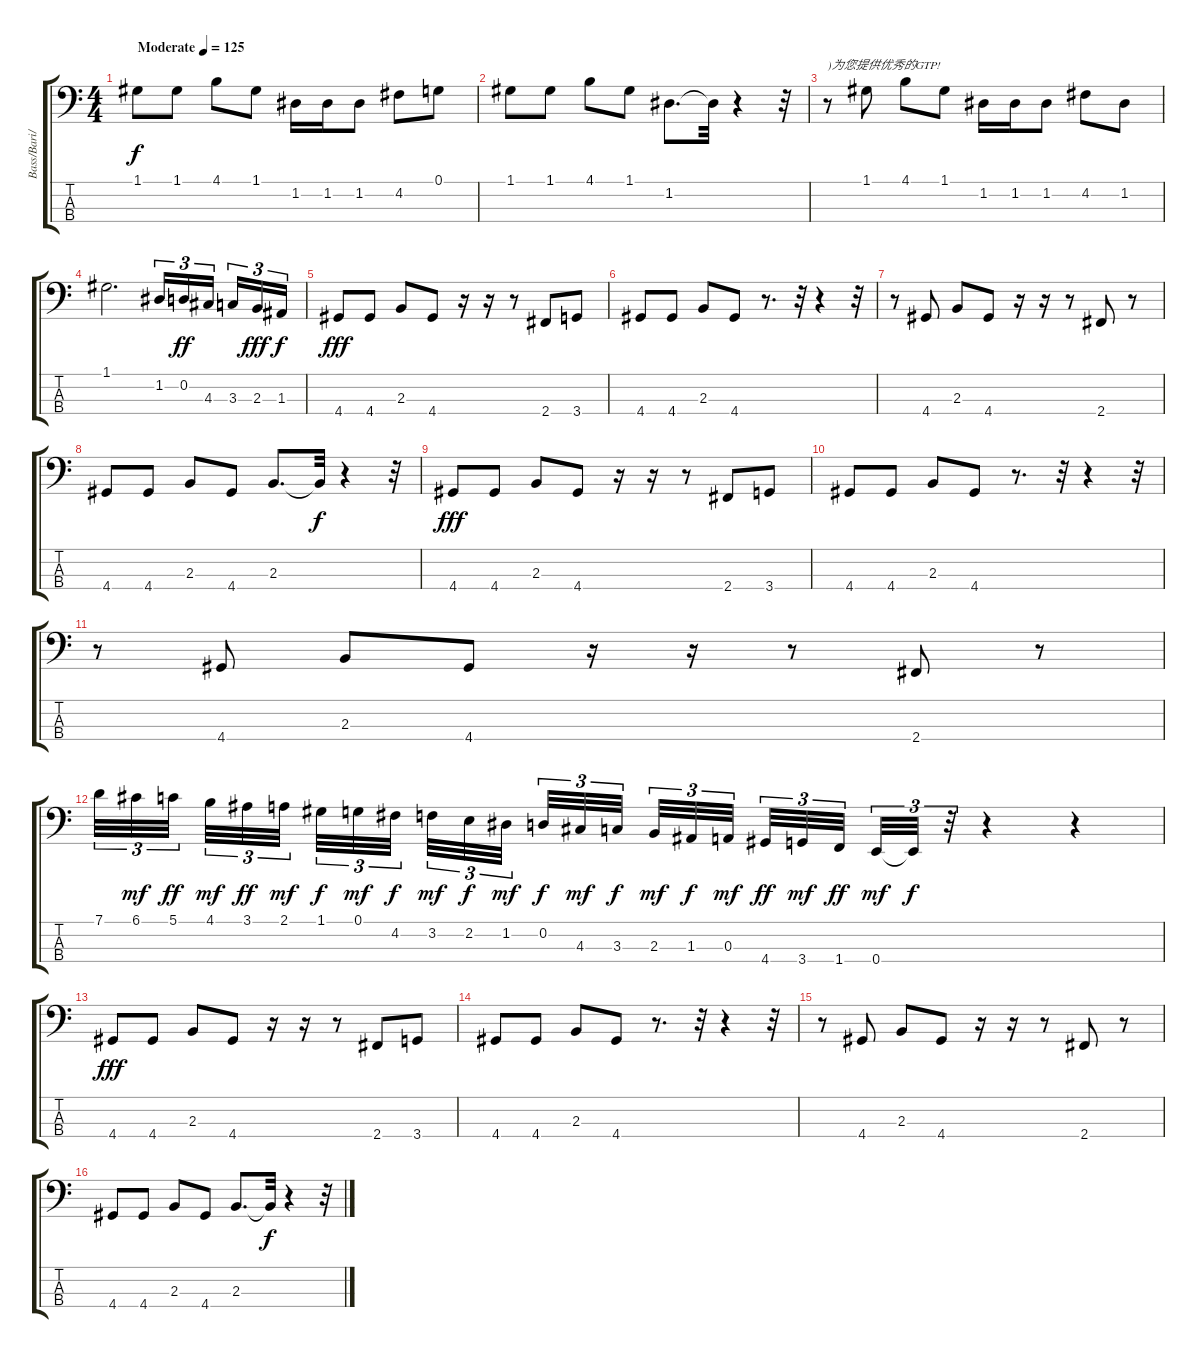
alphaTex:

\track ("Bass/Bari/Roll" "Bass/Bari/") {instrument electricguitarclean}
\staff {score tabs}
\tuning (G2 D2 A1 E1) {hide}
\ts (4 4)
\tempo (125 "Moderate")
\clef f4
\ks c
1.1.8{dy f instrument electricguitarclean} 1.1.8 4.1.8 1.1.8 1.2.16 1.2.16 1.2.8 4.2.8 0.1.8 |
1.1.8 1.1.8 4.1.8 1.1.8 1.2.8{d} 1.2{t}.32 r.4 r.32 |
r.8{txt ")为您提供优秀的GTP!"} 1.1.8 4.1.8 1.1.8 1.2.16 1.2.16 1.2.8 4.2.8 1.2.8 |
1.1.2{d} 1.2.16{tu (3 2) volume 16 instrument electricbassfinger} 0.2.16{tu (3 2) dy ff} 4.3.16{tu (3 2) beam splitsecondary} 3.3.16{tu (3 2)} 2.3.16{tu (3 2) dy fff} 1.3.16{tu (3 2) dy f} |
4.4.8{dy fff} 4.4.8 2.3.8 4.4.8 r.16 r.16 r.8 2.4.8 3.4.8 |
4.4.8 4.4.8 2.3.8 4.4.8 r.8{d} r.32 r.4 r.32 |
r.8 4.4.8 2.3.8 4.4.8 r.16 r.16 r.8 2.4.8 r.8 |
4.4.8 4.4.8 2.3.8 4.4.8 2.3.8{d} 2.3{t}.32{dy f} r.4 r.32 |
4.4.8{dy fff} 4.4.8 2.3.8 4.4.8 r.16 r.16 r.8 2.4.8 3.4.8 |
4.4.8 4.4.8 2.3.8 4.4.8 r.8{d} r.32 r.4 r.32 |
r.8 4.4.8 2.3.8 4.4.8 r.16 r.16 r.8 2.4.8 r.8 |
7.1.32{tu (3 2) instrument lead1square} 6.1.32{tu (3 2) dy mf} 5.1.32{tu (3 2) dy ff beam splitsecondary} 4.1.32{tu (3 2) dy mf} 3.1.32{tu (3 2) dy ff} 2.1.32{tu (3 2) dy mf beam splitsecondary} 1.1.32{tu (3 2) dy f} 0.1.32{tu (3 2) dy mf} 4.2.32{tu (3 2) dy f beam splitsecondary} 3.2.32{tu (3 2) dy mf} 2.2.32{tu (3 2) dy f} 1.2.32{tu (3 2) dy mf} 0.2.32{tu (3 2) dy f} 4.3.32{tu (3 2) dy mf} 3.3.32{tu (3 2) dy f beam splitsecondary} 2.3.32{tu (3 2) dy mf} 1.3.32{tu (3 2) dy f} 0.3.32{tu (3 2) dy mf beam splitsecondary} 4.4.32{tu (3 2) dy ff} 3.4.32{tu (3 2) dy mf} 1.4.32{tu (3 2) dy ff beam splitsecondary} 0.4.32{tu (3 2) dy mf} 0.4{t}.32{tu (3 2) dy f} r.32{tu (3 2)} r.4 r.4 |
4.4.8{dy fff instrument electricbassfinger} 4.4.8 2.3.8 4.4.8 r.16 r.16 r.8 2.4.8 3.4.8 |
4.4.8 4.4.8 2.3.8 4.4.8 r.8{d} r.32 r.4 r.32 |
r.8 4.4.8 2.3.8 4.4.8 r.16 r.16 r.8 2.4.8 r.8 |
4.4.8 4.4.8 2.3.8 4.4.8 2.3.8{d} 2.3{t}.32{dy f} r.4 r.32
